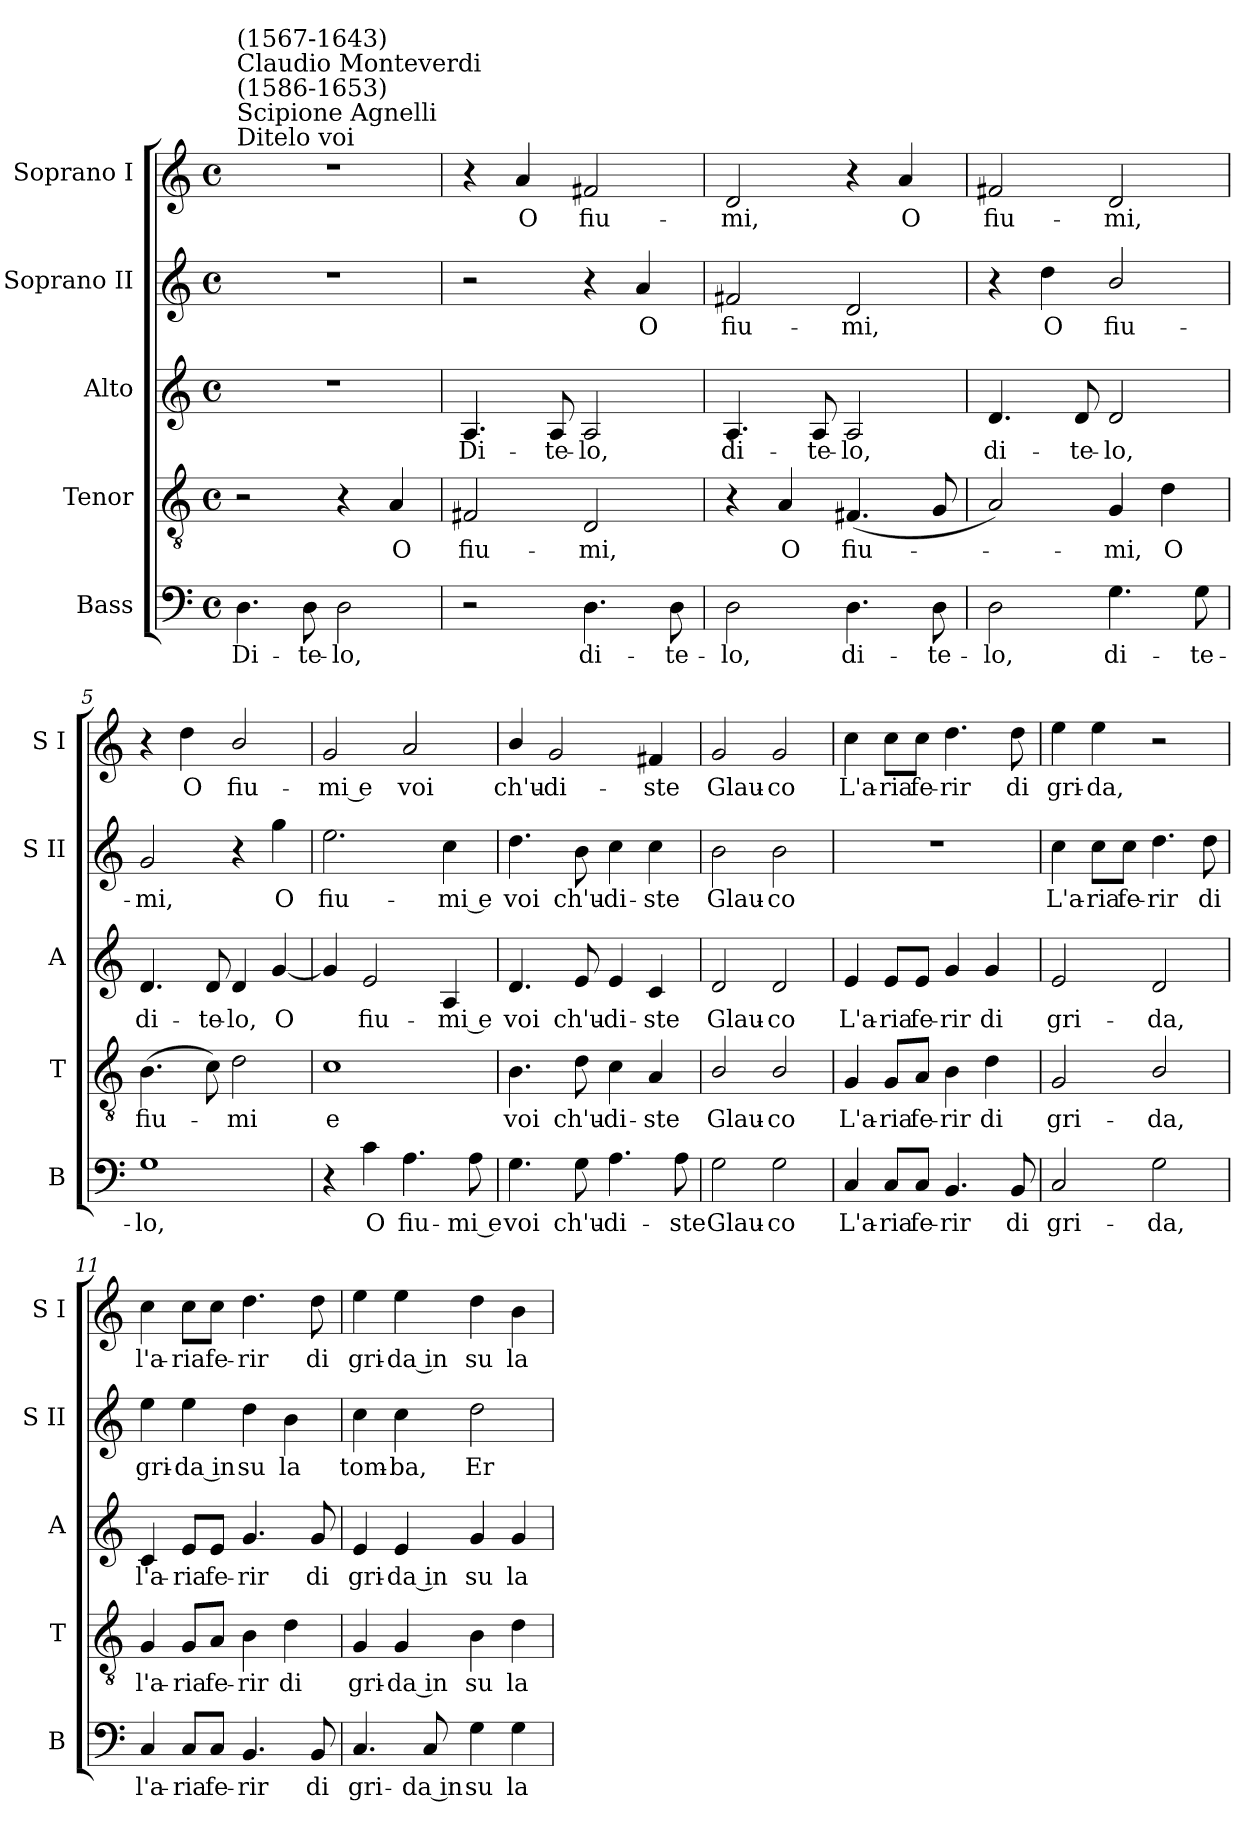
**kern	**text	**kern	**text	**kern	**text	**kern	**text	**kern	**text
*part5	*part5	*part4	*part4	*part3	*part3	*part2	*part2	*part1	*part1
*staff5	*staff5	*staff4	*staff4	*staff3	*staff3	*staff2	*staff2	*staff1	*staff1
*I"Bass	*	*I"Tenor	*	*I"Alto	*	*I"Soprano II	*	*I"Soprano I	*
*I'B	*	*I'T	*	*I'A	*	*I'S II	*	*I'S I	*
*clefF4	*	*clefGv2	*	*clefG2	*	*clefG2	*	*clefG2	*
*k[]	*	*k[]	*	*k[]	*	*k[]	*	*k[]	*
*M4/4	*	*M4/4	*	*M4/4	*	*M4/4	*	*M4/4	*
*met(c)	*	*met(c)	*	*met(c)	*	*met(c)	*	*met(c)	*
*MM100	*	*MM100	*	*MM100	*	*MM100	*	*MM100	*
=1	=1	=1	=1	=1	=1	=1	=1	=1	=1
!	!	!	!	!	!	!	!	!LO:TX:a:t=Ditelo voi	!
!	!	!	!	!	!	!	!	!LO:TX:a:t=Scipione Agnelli	!
!	!	!	!	!	!	!	!	!LO:TX:a:t=(1586-1653)	!
!	!	!	!	!	!	!	!	!LO:TX:a:t=Claudio Monteverdi	!
!	!	!	!	!	!	!	!	!LO:TX:a:t=(1567-1643)	!
!	!LO:LY:b	!	!	!	!	!	!	!	!
4.D\	Di-	2r	.	1r	.	1r	.	1r	.
!	!LO:LY:b	!	!	!	!	!	!	!	!
8D\	-te-	.	.	.	.	.	.	.	.
!	!LO:LY:b	!	!	!	!	!	!	!	!
2D\	-lo,	4r	.	.	.	.	.	.	.
!	!	!	!LO:LY:b	!	!	!	!	!	!
.	.	4A/	O	.	.	.	.	.	.
=2	=2	=2	=2	=2	=2	=2	=2	=2	=2
!	!	!	!LO:LY:b	!	!LO:LY:b	!	!	!	!
2r	.	2F#X/	fiu-	4.A/	Di-	2r	.	4r	.
!	!	!	!	!	!	!	!	!	!LO:LY:b
.	.	.	.	.	.	.	.	4a/	O
!	!	!	!	!	!LO:LY:b	!	!	!	!
.	.	.	.	8A/	-te-	.	.	.	.
!	!LO:LY:b	!	!LO:LY:b	!	!LO:LY:b	!	!	!	!LO:LY:b
4.D\	di-	2D/	-mi,	2A/	-lo,	4r	.	2f#X/	fiu-
!	!	!	!	!	!	!	!LO:LY:b	!	!
.	.	.	.	.	.	4a/	O	.	.
!	!LO:LY:b	!	!	!	!	!	!	!	!
8D\	-te-	.	.	.	.	.	.	.	.
=3	=3	=3	=3	=3	=3	=3	=3	=3	=3
!	!LO:LY:b	!	!	!	!LO:LY:b	!	!LO:LY:b	!	!LO:LY:b
2D\	-lo,	4r	.	4.A/	di-	2f#X/	fiu-	2d/	-mi,
!	!	!	!LO:LY:b	!	!	!	!	!	!
.	.	4A/	O	.	.	.	.	.	.
!	!	!	!	!	!LO:LY:b	!	!	!	!
.	.	.	.	8A/	-te-	.	.	.	.
!	!LO:LY:b	!	!LO:LY:b	!	!LO:LY:b	!	!LO:LY:b	!	!
4.D\	di-	(<4.F#X/	fiu-	2A/	-lo,	2d/	-mi,	4r	.
!	!	!	!	!	!	!	!	!	!LO:LY:b
.	.	.	.	.	.	.	.	4a/	O
!	!LO:LY:b	!	!	!	!	!	!	!	!
8D\	-te-	8G/	.	.	.	.	.	.	.
=4	=4	=4	=4	=4	=4	=4	=4	=4	=4
!	!LO:LY:b	!	!	!	!LO:LY:b	!	!	!	!LO:LY:b
2D\	-lo,	2A/)	.	4.d/	di-	4r	.	2f#X/	fiu-
!	!	!	!	!	!	!	!LO:LY:b	!	!
.	.	.	.	.	.	4dd\	O	.	.
!	!	!	!	!	!LO:LY:b	!	!	!	!
.	.	.	.	8d/	-te-	.	.	.	.
!	!LO:LY:b	!	!LO:LY:b	!	!LO:LY:b	!	!LO:LY:b	!	!LO:LY:b
4.G\	di-	4G/	mi,	2d/	-lo,	2b/	fiu-	2d/	-mi,
!	!	!	!LO:LY:b	!	!	!	!	!	!
.	.	4d\	O	.	.	.	.	.	.
!	!LO:LY:b	!	!	!	!	!	!	!	!
8G\	-te-	.	.	.	.	.	.	.	.
=5	=5	=5	=5	=5	=5	=5	=5	=5	=5
!	!LO:LY:b	!	!LO:LY:b	!	!LO:LY:b	!	!LO:LY:b	!	!
1G	-lo,	(>4.B\	fiu-	4.d/	di-	2g/	-mi,	4r	.
!	!	!	!	!	!	!	!	!	!LO:LY:b
.	.	.	.	.	.	.	.	4dd\	O
!	!	!	!	!	!LO:LY:b	!	!	!	!
.	.	8c\)	.	8d/	-te-	.	.	.	.
!	!	!	!LO:LY:b	!	!LO:LY:b	!	!	!	!LO:LY:b
.	.	2d\	mi	4d/	-lo,	4r	.	2b/	fiu-
!	!	!	!	!	!LO:LY:b	!	!LO:LY:b	!	!
.	.	.	.	[4g/	O	4gg\	O	.	.
!!LO:LB:g=z
=6	=6	=6	=6	=6	=6	=6	=6	=6	=6
!	!	!	!LO:LY:b	!	!	!	!LO:LY:b	!	!LO:LY:b
4r	.	1c	e	4g/]	.	2.ee\	fiu-	2g/	-mi e
!	!LO:LY:b	!	!	!	!LO:LY:b	!	!	!	!
4c\	O	.	.	2e/	fiu-	.	.	.	.
!	!LO:LY:b	!	!	!	!	!	!	!	!LO:LY:b
4.A\	fiu-	.	.	.	.	.	.	2a/	voi
!	!	!	!	!	!LO:LY:b	!	!LO:LY:b	!	!
.	.	.	.	4A/	-mi e	4cc\	-mi e	.	.
!	!LO:LY:b	!	!	!	!	!	!	!	!
8A\	-mi e	.	.	.	.	.	.	.	.
=7	=7	=7	=7	=7	=7	=7	=7	=7	=7
!	!LO:LY:b	!	!LO:LY:b	!	!LO:LY:b	!	!LO:LY:b	!	!LO:LY:b
4.G\	voi	4.B\	voi	4.d/	voi	4.dd\	voi	4b/	ch'u-
!	!	!	!	!	!	!	!	!	!LO:LY:b
.	.	.	.	.	.	.	.	2g/	-di-
!	!LO:LY:b	!	!LO:LY:b	!	!LO:LY:b	!	!LO:LY:b	!	!
8G\	ch'u-	8d\	ch'u-	8e/	ch'u-	8b\	ch'u-	.	.
!	!LO:LY:b	!	!LO:LY:b	!	!LO:LY:b	!	!LO:LY:b	!	!
4.A\	-di-	4c\	-di-	4e/	-di-	4cc\	-di-	.	.
!	!	!	!LO:LY:b	!	!LO:LY:b	!	!LO:LY:b	!	!LO:LY:b
.	.	4A/	-ste	4c/	-ste	4cc\	-ste	4f#X/	-ste
!	!LO:LY:b	!	!	!	!	!	!	!	!
8A\	-ste	.	.	.	.	.	.	.	.
=8	=8	=8	=8	=8	=8	=8	=8	=8	=8
!	!LO:LY:b	!	!LO:LY:b	!	!LO:LY:b	!	!LO:LY:b	!	!LO:LY:b
2G\	Glau-	2B/	Glau-	2d/	Glau-	2b\	Glau-	2g/	Glau-
!	!LO:LY:b	!	!LO:LY:b	!	!LO:LY:b	!	!LO:LY:b	!	!LO:LY:b
2G\	-co	2B/	-co	2d/	-co	2b\	-co	2g/	-co
=9	=9	=9	=9	=9	=9	=9	=9	=9	=9
!	!LO:LY:b	!	!LO:LY:b	!	!LO:LY:b	!	!	!	!LO:LY:b
4C/	L'a-	4G/	L'a-	4e/	L'a-	1r	.	4cc\	L'a-
!	!LO:LY:b	!	!LO:LY:b	!	!LO:LY:b	!	!	!	!LO:LY:b
8C/L	-ria	8G/L	-ria	8e/L	-ria	.	.	8cc\L	-ria
!	!LO:LY:b	!	!LO:LY:b	!	!LO:LY:b	!	!	!	!LO:LY:b
8C/J	fe-	8A/J	fe-	8e/J	fe-	.	.	8cc\J	fe-
!	!LO:LY:b	!	!LO:LY:b	!	!LO:LY:b	!	!	!	!LO:LY:b
4.BB/	-rir	4B\	-rir	4g/	-rir	.	.	4.dd\	-rir
!	!	!	!LO:LY:b	!	!LO:LY:b	!	!	!	!
.	.	4d\	di	4g/	di	.	.	.	.
!	!LO:LY:b	!	!	!	!	!	!	!	!LO:LY:b
8BB/	di	.	.	.	.	.	.	8dd\	di
=10	=10	=10	=10	=10	=10	=10	=10	=10	=10
!	!LO:LY:b	!	!LO:LY:b	!	!LO:LY:b	!	!LO:LY:b	!	!LO:LY:b
2C/	gri-	2G/	gri-	2e/	gri-	4cc\	L'a-	4ee\	gri-
!	!	!	!	!	!	!	!LO:LY:b	!	!LO:LY:b
.	.	.	.	.	.	8cc\L	-ria	4ee\	-da,
!	!	!	!	!	!	!	!LO:LY:b	!	!
.	.	.	.	.	.	8cc\J	fe-	.	.
!	!LO:LY:b	!	!LO:LY:b	!	!LO:LY:b	!	!LO:LY:b	!	!
2G\	-da,	2B/	-da,	2d/	-da,	4.dd\	-rir	2r	.
!	!	!	!	!	!	!	!LO:LY:b	!	!
.	.	.	.	.	.	8dd\	di	.	.
!!LO:PB:g=z
=11	=11	=11	=11	=11	=11	=11	=11	=11	=11
!	!LO:LY:b	!	!LO:LY:b	!	!LO:LY:b	!	!LO:LY:b	!	!LO:LY:b
4C/	l'a-	4G/	l'a-	4c/	l'a-	4ee\	gri-	4cc\	l'a-
!	!LO:LY:b	!	!LO:LY:b	!	!LO:LY:b	!	!LO:LY:b	!	!LO:LY:b
8C/L	-ria	8G/L	-ria	8e/L	-ria	4ee\	-da in	8cc\L	-ria
!	!LO:LY:b	!	!LO:LY:b	!	!LO:LY:b	!	!	!	!LO:LY:b
8C/J	fe-	8A/J	fe-	8e/J	fe-	.	.	8cc\J	fe-
!	!LO:LY:b	!	!LO:LY:b	!	!LO:LY:b	!	!LO:LY:b	!	!LO:LY:b
4.BB/	-rir	4B\	-rir	4.g/	-rir	4dd\	su	4.dd\	-rir
!	!	!	!LO:LY:b	!	!	!	!LO:LY:b	!	!
.	.	4d\	di	.	.	4b\	la	.	.
!	!LO:LY:b	!	!	!	!LO:LY:b	!	!	!	!LO:LY:b
8BB/	di	.	.	8g/	di	.	.	8dd\	di
=12	=12	=12	=12	=12	=12	=12	=12	=12	=12
!	!LO:LY:b	!	!LO:LY:b	!	!LO:LY:b	!	!LO:LY:b	!	!LO:LY:b
4.C/	gri-	4G/	gri-	4e/	gri-	4cc\	tom-	4ee\	gri-
!	!	!	!LO:LY:b	!	!LO:LY:b	!	!LO:LY:b	!	!LO:LY:b
.	.	4G/	-da in	4e/	-da in	4cc\	-ba,	4ee\	-da in
!	!LO:LY:b	!	!	!	!	!	!	!	!
8C/	-da in	.	.	.	.	.	.	.	.
!	!LO:LY:b	!	!LO:LY:b	!	!LO:LY:b	!	!LO:LY:b	!	!LO:LY:b
4G\	su	4B\	su	4g/	su	2dd\	Er-	4dd\	su
!	!LO:LY:b	!	!LO:LY:b	!	!LO:LY:b	!	!	!	!LO:LY:b
4G\	la	4d\	la	4g/	la	.	.	4b\	la
=	=	=	=	=	=	=	=	=	=
*-	*-	*-	*-	*-	*-	*-	*-	*-	*-
